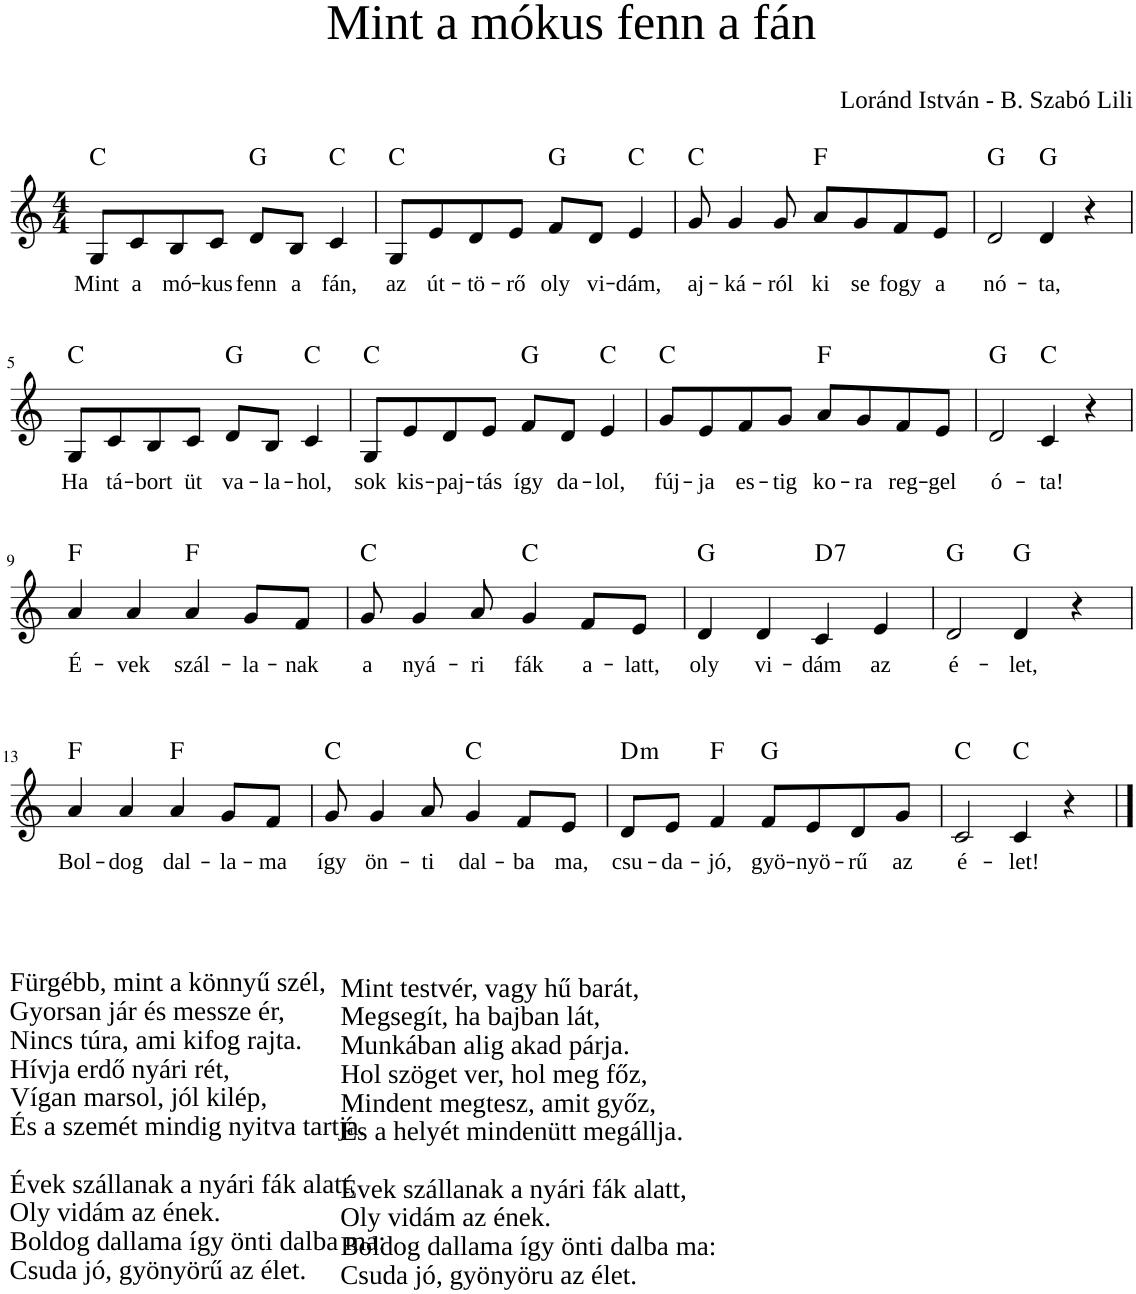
**kern	**text	**harte
*part1	*part1	*part1
*staff1	*staff1	*
*I"Piano	*	*
*I'Pno	*	*
*clefG2	*	*
*k[]	*	*
*M4/4	*	*
=1	=1	=1
!	!LO:LY:b	!
8G/L	Mint	C:maj
!	!LO:LY:b	!
8c/	a	.
!	!LO:LY:b	!
8B/	mó-	.
!	!LO:LY:b	!
8c/J	-kus	.
!	!LO:LY:b	!
8d/L	fenn	G:maj
!	!LO:LY:b	!
8B/J	a	.
!	!LO:LY:b	!
4c/	fán,	C:maj
=2	=2	=2
!	!LO:LY:b	!
8G/L	az	C:maj
!	!LO:LY:b	!
8e/	út-	.
!	!LO:LY:b	!
8d/	-tö-	.
!	!LO:LY:b	!
8e/J	-rő	.
!	!LO:LY:b	!
8f/L	oly	G:maj
!	!LO:LY:b	!
8d/J	vi-	.
!	!LO:LY:b	!
4e/	-dám,	C:maj
=3	=3	=3
!	!LO:LY:b	!
8g/	aj-	C:maj
!	!LO:LY:b	!
4g/	-ká-	.
!	!LO:LY:b	!
8g/	-ról	.
!	!LO:LY:b	!
8a/L	ki	F:maj
!	!LO:LY:b	!
8g/	se	.
!	!LO:LY:b	!
8f/	fogy	.
!	!LO:LY:b	!
8e/J	a	.
=4	=4	=4
!	!LO:LY:b	!
2d/	nó-	G:maj
!	!LO:LY:b	!
4d/	-ta,	G:maj
4r	.	.
!!LO:LB:g=z
=5	=5	=5
!	!LO:LY:b	!
8G/L	Ha	C:maj
!	!LO:LY:b	!
8c/	tá-	.
!	!LO:LY:b	!
8B/	-bort	.
!	!LO:LY:b	!
8c/J	üt	.
!	!LO:LY:b	!
8d/L	va-	G:maj
!	!LO:LY:b	!
8B/J	-la-	.
!	!LO:LY:b	!
4c/	-hol,	C:maj
=6	=6	=6
!	!LO:LY:b	!
8G/L	sok	C:maj
!	!LO:LY:b	!
8e/	kis-	.
!	!LO:LY:b	!
8d/	-paj-	.
!	!LO:LY:b	!
8e/J	-tás	.
!	!LO:LY:b	!
8f/L	így	G:maj
!	!LO:LY:b	!
8d/J	da-	.
!	!LO:LY:b	!
4e/	-lol,	C:maj
=7	=7	=7
!	!LO:LY:b	!
8g/L	fúj-	C:maj
!	!LO:LY:b	!
8e/	-ja	.
!	!LO:LY:b	!
8f/	es-	.
!	!LO:LY:b	!
8g/J	-tig	.
!	!LO:LY:b	!
8a/L	ko-	F:maj
!	!LO:LY:b	!
8g/	-ra	.
!	!LO:LY:b	!
8f/	reg-	.
!	!LO:LY:b	!
8e/J	-gel	.
=8	=8	=8
!	!LO:LY:b	!
2d/	ó-	G:maj
!	!LO:LY:b	!
4c/	-ta!	C:maj
4r	.	.
!!LO:LB:g=z
=9	=9	=9
!	!LO:LY:b	!
4a/	É-	F:maj
!	!LO:LY:b	!
4a/	-vek	.
!	!LO:LY:b	!
4a/	szál-	F:maj
!	!LO:LY:b	!
8g/L	-la-	.
!	!LO:LY:b	!
8f/J	-nak	.
=10	=10	=10
!	!LO:LY:b	!
8g/	a	C:maj
!	!LO:LY:b	!
4g/	nyá-	.
!	!LO:LY:b	!
8a/	-ri	.
!	!LO:LY:b	!
4g/	fák	C:maj
!	!LO:LY:b	!
8f/L	a-	.
!	!LO:LY:b	!
8e/J	-latt,	.
=11	=11	=11
!	!LO:LY:b	!
4d/	oly	G:maj
!	!LO:LY:b	!
4d/	vi-	.
!	!LO:LY:b	!LO:H:kt=7
4c/	-dám	D:7
!	!LO:LY:b	!
4e/	az	.
=12	=12	=12
!	!LO:LY:b	!
2d/	é-	G:maj
!	!LO:LY:b	!
4d/	-let,	G:maj
4r	.	.
!!LO:LB:g=z
=13	=13	=13
!	!LO:LY:b	!
4a/	Bol-	F:maj
!	!LO:LY:b	!
4a/	-dog	.
!	!LO:LY:b	!
4a/	dal-	F:maj
!	!LO:LY:b	!
8g/L	-la-	.
!	!LO:LY:b	!
8f/J	-ma	.
=14	=14	=14
!	!LO:LY:b	!
8g/	így	C:maj
!	!LO:LY:b	!
4g/	ön-	.
!	!LO:LY:b	!
8a/	-ti	.
!	!LO:LY:b	!
4g/	dal-	C:maj
!	!LO:LY:b	!
8f/L	-ba	.
!	!LO:LY:b	!
8e/J	ma,	.
=15	=15	=15
!	!LO:LY:b	!LO:H:kt=m
8d/L	csu-	D:min
!	!LO:LY:b	!
8e/J	-da-	.
!	!LO:LY:b	!
4f/	-jó,	F:maj
!	!LO:LY:b	!
8f/L	gyö-	G:maj
!	!LO:LY:b	!
8e/	-nyö-	.
!	!LO:LY:b	!
8d/	-rű	.
!	!LO:LY:b	!
8g/J	az	.
=16	=16	=16
!	!LO:LY:b	!
2c/	é-	C:maj
!	!LO:LY:b	!
4c/	-let!	C:maj
4r	.	.
==	==	==
*-	*-	*-
